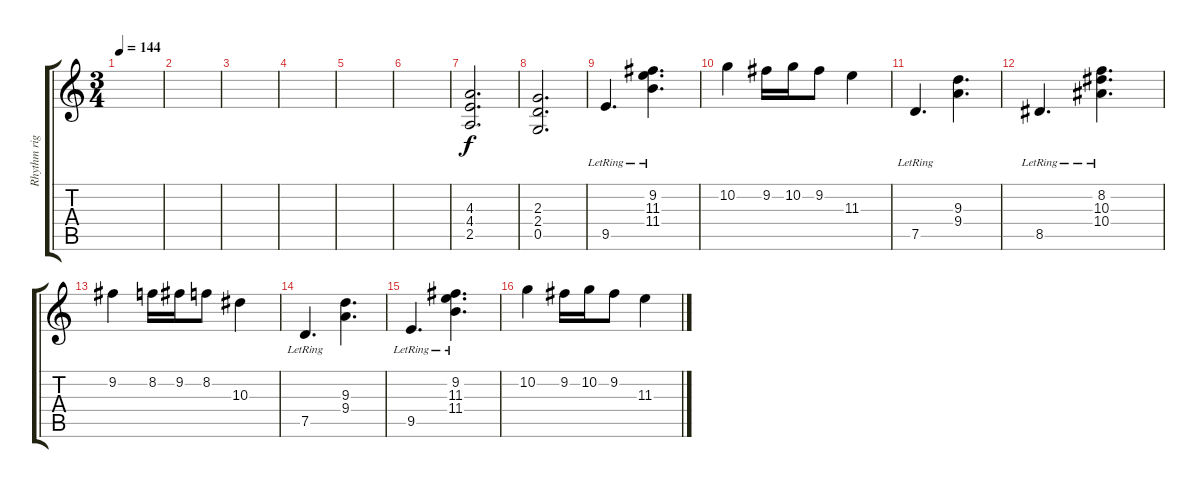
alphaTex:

\track ("Rhythm right" "Rhythm rig") {instrument overdrivenguitar}
\staff {score tabs}
\tuning (D4 A3 F3 C3 G2 C2) {hide}
\ts (3 4)
\tempo 144
\clef g2
\ks c
|
|
|
|
|
|
(4.3 4.4 2.5).2{d volume 7} |
(2.3 2.4 0.5).2{d} |
9.5{lr}.4{d} (9.2 11.3{lr} 11.4{lr}).4{d} |
10.2.4 9.2.16 10.2.16 9.2.8 11.3.4 |
7.5{lr}.4{d} (9.3 9.4).4{d} |
8.5{lr}.4{d} (8.2 10.3{lr} 10.4{lr}).4{d} |
9.2.4 8.2.16 9.2.16 8.2.8 10.3.4 |
7.5{lr}.4{d} (9.3 9.4).4{d} |
9.5{lr}.4{d} (9.2 11.3{lr} 11.4{lr}).4{d} |
10.2.4 9.2.16 10.2.16 9.2.8 11.3.4
